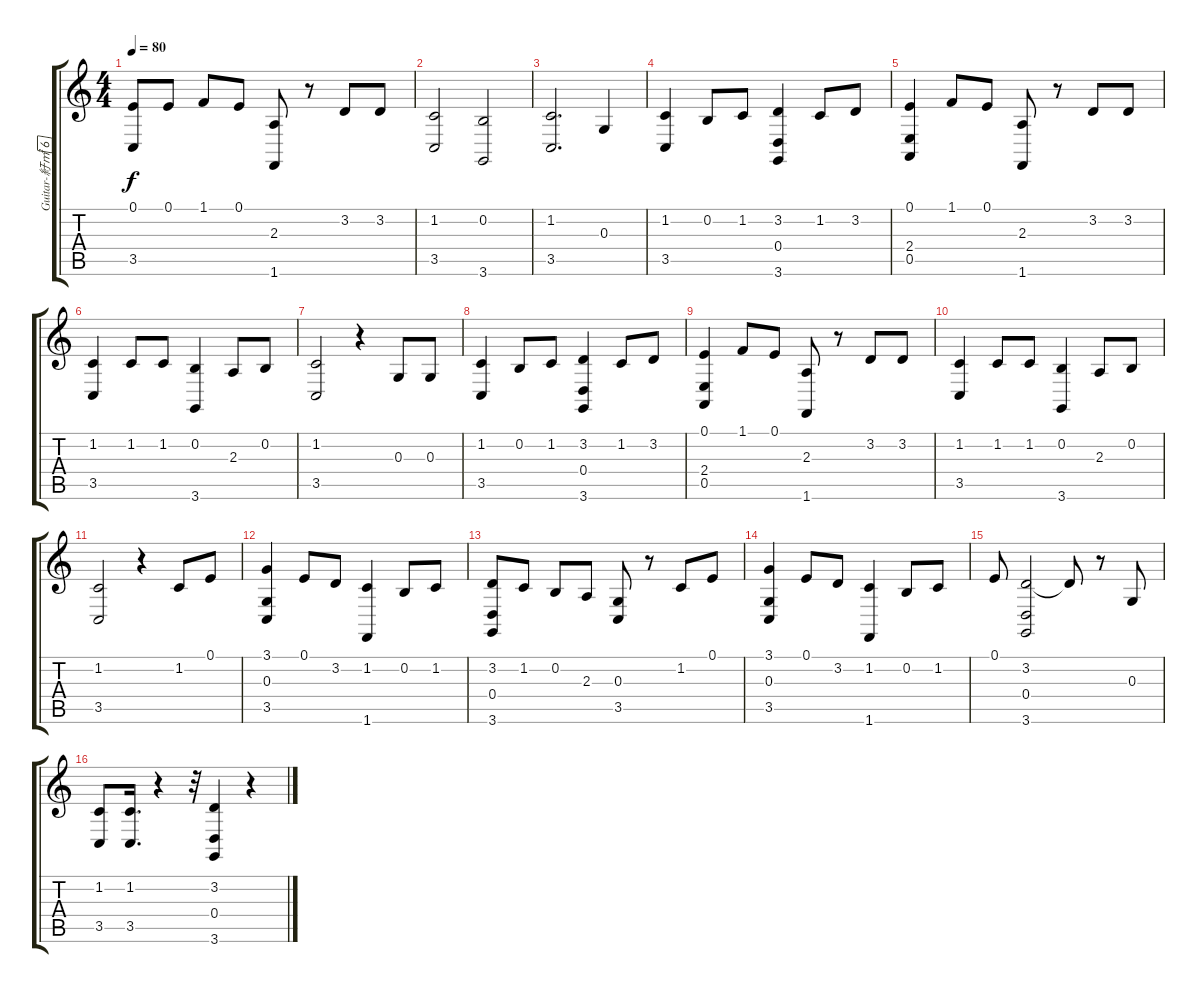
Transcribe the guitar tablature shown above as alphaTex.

\track ("Guitar-紆㎡(solo)" "Guitar-紆㎡") {instrument vibraphone}
\staff {score tabs}
\tuning (E4 B3 G3 D3 A2 E2) {hide}
\ts (4 4)
\tempo 80
\clef g2
\ks c
(0.1 3.5).8{dy f} 0.1.8 1.1.8 0.1.8 (2.3 1.6).8 r.8 3.2.8 3.2.8 |
(1.2 3.5).2 (0.2 3.6).2 |
(1.2 3.5).2{d} 0.3.4 |
(1.2 3.5).4 0.2.8 1.2.8 (3.2 0.4 3.6).4 1.2.8 3.2.8 |
(0.1 2.4 0.5).4 1.1.8 0.1.8 (2.3 1.6).8 r.8 3.2.8 3.2.8 |
(1.2 3.5).4 1.2.8 1.2.8 (0.2 3.6).4 2.3.8 0.2.8 |
(1.2 3.5).2 r.4 0.3.8 0.3.8 |
(1.2 3.5).4 0.2.8 1.2.8 (3.2 0.4 3.6).4 1.2.8 3.2.8 |
(0.1 2.4 0.5).4 1.1.8 0.1.8 (2.3 1.6).8 r.8 3.2.8 3.2.8 |
(1.2 3.5).4 1.2.8 1.2.8 (0.2 3.6).4 2.3.8 0.2.8 |
(1.2 3.5).2 r.4 1.2.8 0.1.8 |
(3.1 0.3 3.5).4 0.1.8 3.2.8 (1.2 1.6).4 0.2.8 1.2.8 |
(3.2 0.4 3.6).8 1.2.8 0.2.8 2.3.8 (0.3 3.5).8 r.8 1.2.8 0.1.8 |
(3.1 0.3 3.5).4 0.1.8 3.2.8 (1.2 1.6).4 0.2.8 1.2.8 |
0.1.8 (3.2 0.4 3.6).2 3.2{t}.8 r.8 0.3.8 |
(1.2 3.5).8 (1.2 3.5).16{d} r.4 r.32 (3.2 0.4 3.6).4 r.4
